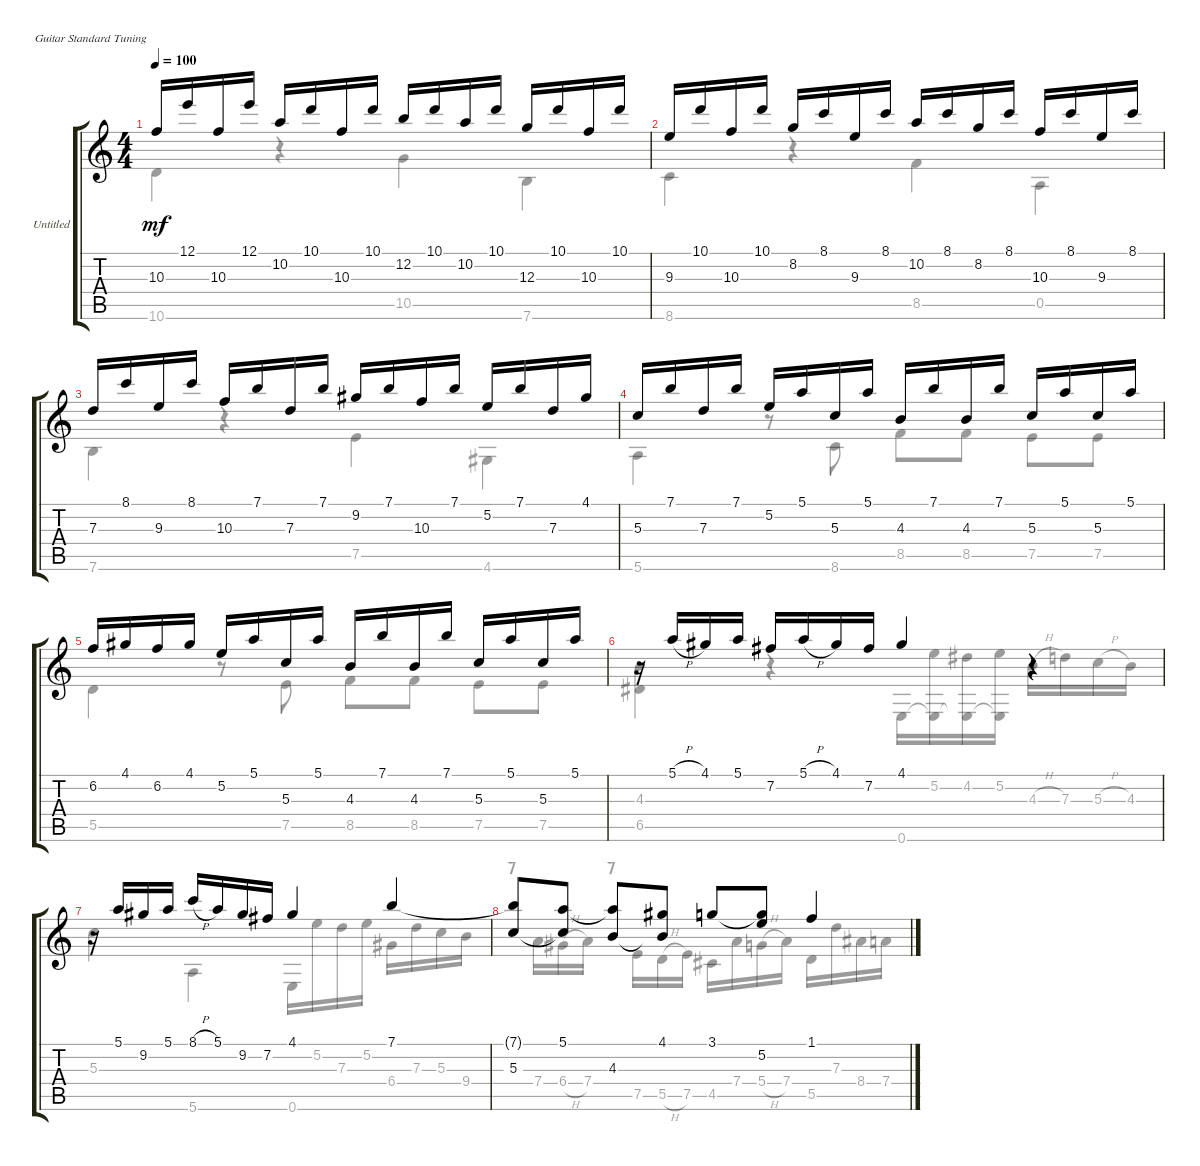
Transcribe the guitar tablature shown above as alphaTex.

\bracketExtendMode groupsimilarinstruments
\firstSystemTrackNameOrientation horizontal
\otherSystemsTrackNameOrientation horizontal
\track ("Untitled" "Untitled") {instrument acousticguitarnylon}
\staff {score tabs}
\tuning (E4 B3 G3 D3 A2 E2)
\voice
\ts (4 4)
\tempo 100
\clef g2
\ks c
10.3.16{dy mf} 12.1.16 10.3.16 12.1.16 10.2.16 10.1.16 10.3.16 10.1.16 12.2.16 10.1.16 10.2.16 10.1.16 12.3.16 10.1.16 10.3.16 10.1.16 |
9.3.16 10.1.16 10.3.16 10.1.16 8.2.16 8.1.16 9.3.16 8.1.16 10.2.16 8.1.16 8.2.16 8.1.16 10.3.16 8.1.16 9.3.16 8.1.16 |
7.3.16 8.1.16 9.3.16 8.1.16 10.3.16 7.1.16 7.3.16 7.1.16 9.2.16 7.1.16 10.3.16 7.1.16 5.2.16 7.1.16 7.3.16 4.1.16 |
5.3.16 7.1.16 7.3.16 7.1.16 5.2.16 5.1.16 5.3.16 5.1.16 4.3.16 7.1.16 4.3.16 7.1.16 5.3.16 5.1.16 5.3.16 5.1.16 |
6.2.16 4.1.16 6.2.16 4.1.16 5.2.16 5.1.16 5.3.16 5.1.16 4.3.16 7.1.16 4.3.16 7.1.16 5.3.16 5.1.16 5.3.16 5.1.16 |
r.16 5.1{h}.16 4.1.16 5.1.16 7.2.16 5.1{h}.16 4.1.16 7.2.16 4.1.4 r.4 |
r.16 5.1.16 9.2.16 5.1.16 8.1{h}.16 5.1.16 9.2.16 7.2.16 4.1.4 7.1.4 |
(7.1{t} 5.3).8 (5.1 5.3{t}).8 (5.1{t} 4.3).8 (4.1 4.3{t}).8 3.1.8 (3.1{t} 5.2).8 1.1.4
\voice
\clef g2
\ottava regular
\simile none
\ks c
10.6.4{dy mf} r.4 10.5.4 7.6.4 |
8.6.4 r.4 8.5.4 0.5.4 |
7.6.4 r.4 7.5.4 4.6.4 |
5.6.4 r.8 8.6.8 8.5.8 8.5.8 7.5.8 7.5.8 |
5.5.4 r.8 7.5.8 8.5.8 8.5.8 7.5.8 7.5.8 |
(4.3 6.5).4 r.4 0.6.16 (5.2 0.6{t}).16 (4.2 0.6{t}).16 (5.2 0.6{t}).16 4.3{h}.16 7.3.16 5.3{h}.16 4.3.16 |
5.3.4 5.6.4 0.6.16 5.2.16 7.3.16 5.2.16 6.4.16 7.3.16 5.3.16 9.4.16 |
r.16 7.4.16 6.4{h}.16 7.4.16 r.16 7.5.16 5.5{h}.16 7.5.16 4.5.16 7.4.16 5.4{h}.16 7.4.16 5.5.16 7.3.16 8.4.16 7.4.16
